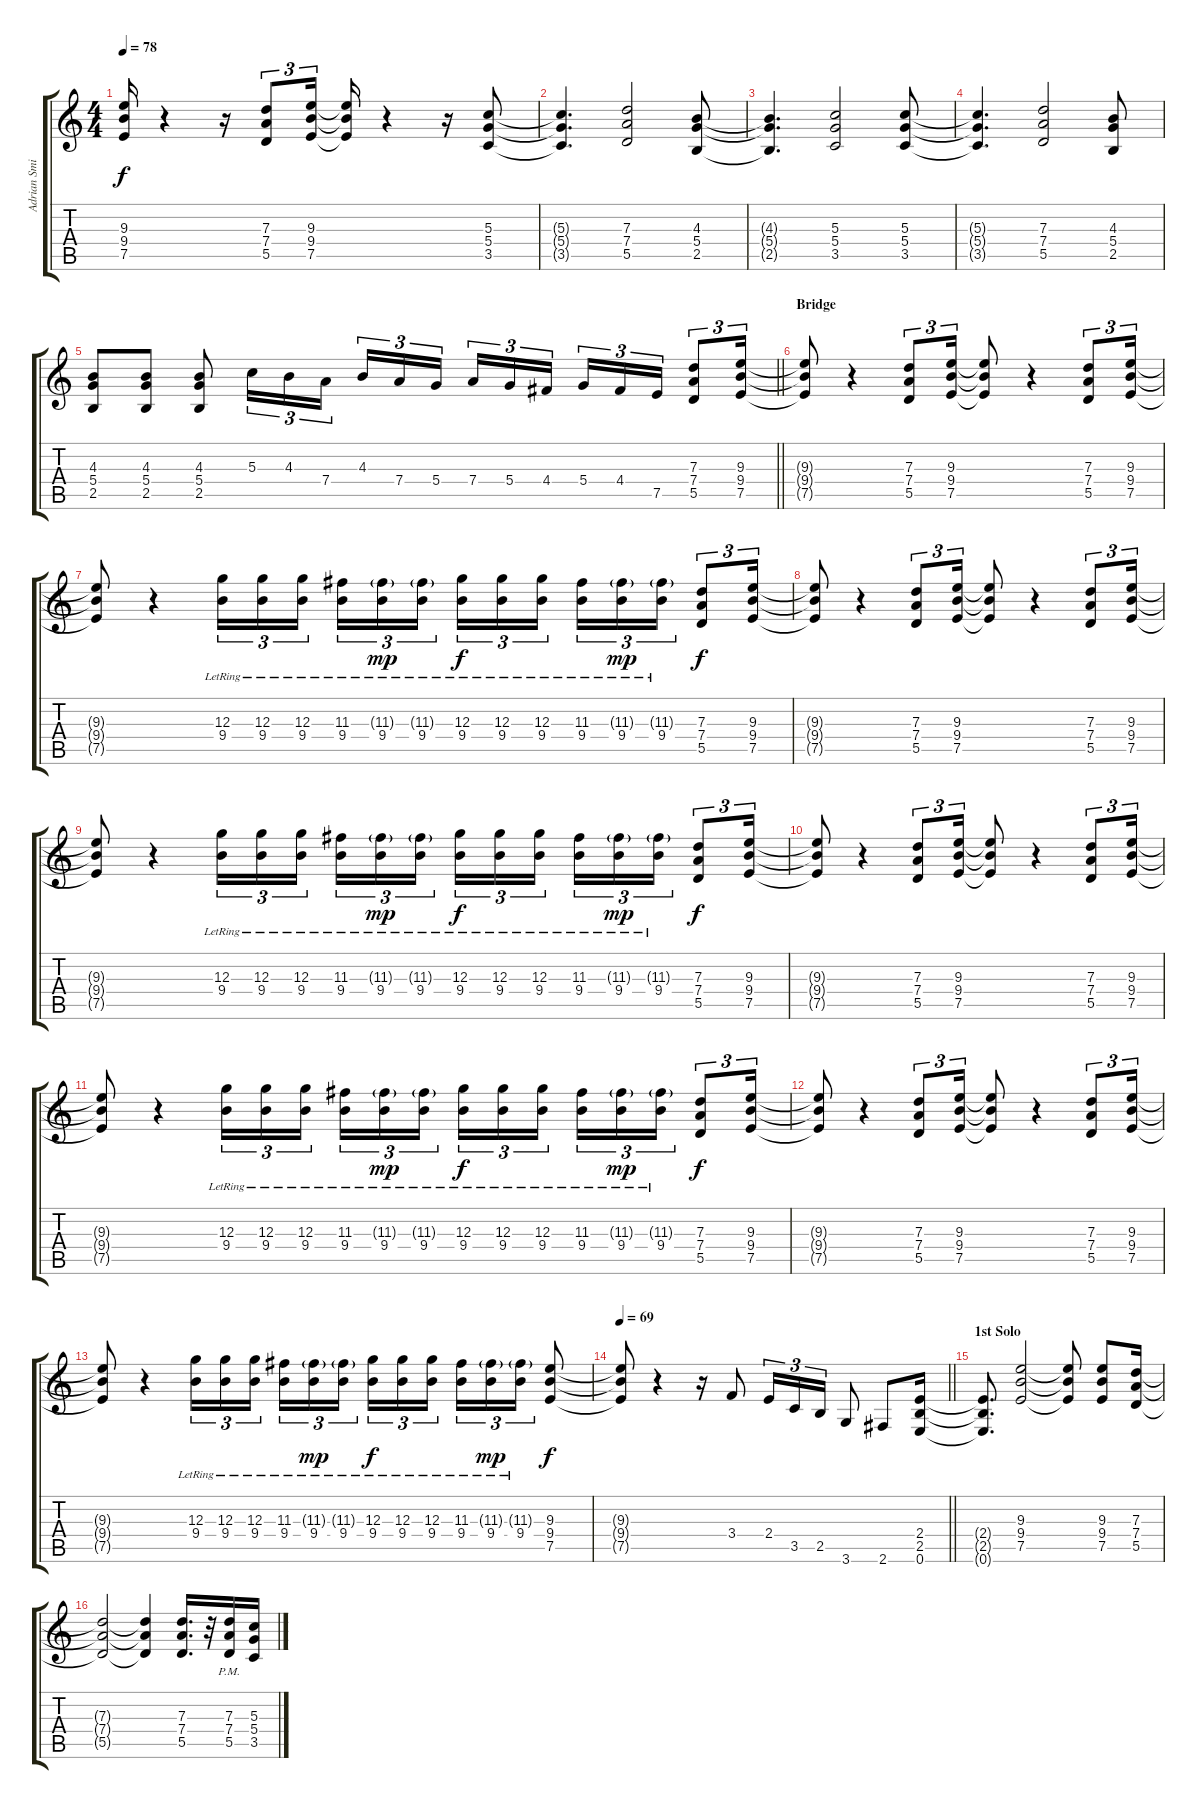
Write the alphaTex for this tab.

\track ("Adrian Smith" "Adrian Smi") {instrument distortionguitar}
\staff {score tabs}
\tuning (E4 B3 G3 D3 A2 E2) {hide}
\ts (4 4)
\tempo 78
\clef g2
\ks c
(9.3{t} 9.4{t} 7.5{t}).16{dy f} r.4 r.16 (7.3 7.4 5.5).8{tu (3 2)} (9.3 9.4 7.5).16{tu (3 2)} (9.3{t} 9.4{t} 7.5{t}).16 r.4 r.16 (5.3 5.4 3.5).8 |
(5.3{t} 5.4{t} 3.5{t}).4{d} (7.3 7.4 5.5).2 (4.3 5.4 2.5).8 |
(4.3{t} 5.4{t} 2.5{t}).4{d} (5.3 5.4 3.5).2 (5.3 5.4 3.5).8 |
(5.3{t} 5.4{t} 3.5{t}).4{d} (7.3 7.4 5.5).2 (4.3 5.4 2.5).8 |
\barLineRight lightlight
(4.3 5.4 2.5).8 (4.3 5.4 2.5).8 (4.3 5.4 2.5).8 5.3.16{tu (3 2)} 4.3.16{tu (3 2)} 7.4.16{tu (3 2)} 4.3.16{tu (3 2)} 7.4.16{tu (3 2)} 5.4.16{tu (3 2) beam splitsecondary} 7.4.16{tu (3 2)} 5.4.16{tu (3 2)} 4.4.16{tu (3 2)} 5.4.16{tu (3 2)} 4.4.16{tu (3 2)} 7.5.16{tu (3 2)} (7.3 7.4 5.5).8{tu (3 2)} (9.3 9.4 7.5).16{tu (3 2)} |
\section ("" "Bridge")
(9.3{t} 9.4{t} 7.5{t}).8 r.4 (7.3 7.4 5.5).8{tu (3 2)} (9.3 9.4 7.5).16{tu (3 2)} (9.3{t} 9.4{t} 7.5{t}).8 r.4 (7.3 7.4 5.5).8{tu (3 2)} (9.3 9.4 7.5).16{tu (3 2)} |
(9.3{t} 9.4{t} 7.5{t}).8 r.4 (12.3{lr} 9.4{lr}).16{tu (3 2)} (12.3{lr} 9.4{lr}).16{tu (3 2)} (12.3{lr} 9.4{lr}).16{tu (3 2)} (11.3{lr} 9.4{lr}).16{tu (3 2)} (11.3{g lr} 9.4{lr}).16{tu (3 2) dy mp} (11.3{g lr} 9.4{lr}).16{tu (3 2) beam splitsecondary} (12.3{lr} 9.4{lr}).16{tu (3 2) dy f} (12.3{lr} 9.4{lr}).16{tu (3 2)} (12.3{lr} 9.4{lr}).16{tu (3 2)} (11.3{lr} 9.4{lr}).16{tu (3 2)} (11.3{g lr} 9.4{lr}).16{tu (3 2) dy mp} (11.3{g lr} 9.4{lr}).16{tu (3 2)} (7.3 7.4 5.5).8{tu (3 2) dy f} (9.3 9.4 7.5).16{tu (3 2)} |
(9.3{t} 9.4{t} 7.5{t}).8 r.4 (7.3 7.4 5.5).8{tu (3 2)} (9.3 9.4 7.5).16{tu (3 2)} (9.3{t} 9.4{t} 7.5{t}).8 r.4 (7.3 7.4 5.5).8{tu (3 2)} (9.3 9.4 7.5).16{tu (3 2)} |
(9.3{t} 9.4{t} 7.5{t}).8 r.4 (12.3{lr} 9.4{lr}).16{tu (3 2)} (12.3{lr} 9.4{lr}).16{tu (3 2)} (12.3{lr} 9.4{lr}).16{tu (3 2)} (11.3{lr} 9.4{lr}).16{tu (3 2)} (11.3{g lr} 9.4{lr}).16{tu (3 2) dy mp} (11.3{g lr} 9.4{lr}).16{tu (3 2) beam splitsecondary} (12.3{lr} 9.4{lr}).16{tu (3 2) dy f} (12.3{lr} 9.4{lr}).16{tu (3 2)} (12.3{lr} 9.4{lr}).16{tu (3 2)} (11.3{lr} 9.4{lr}).16{tu (3 2)} (11.3{g lr} 9.4{lr}).16{tu (3 2) dy mp} (11.3{g lr} 9.4{lr}).16{tu (3 2)} (7.3 7.4 5.5).8{tu (3 2) dy f} (9.3 9.4 7.5).16{tu (3 2)} |
(9.3{t} 9.4{t} 7.5{t}).8 r.4 (7.3 7.4 5.5).8{tu (3 2)} (9.3 9.4 7.5).16{tu (3 2)} (9.3{t} 9.4{t} 7.5{t}).8 r.4 (7.3 7.4 5.5).8{tu (3 2)} (9.3 9.4 7.5).16{tu (3 2)} |
(9.3{t} 9.4{t} 7.5{t}).8 r.4 (12.3{lr} 9.4{lr}).16{tu (3 2)} (12.3{lr} 9.4{lr}).16{tu (3 2)} (12.3{lr} 9.4{lr}).16{tu (3 2)} (11.3{lr} 9.4{lr}).16{tu (3 2)} (11.3{g lr} 9.4{lr}).16{tu (3 2) dy mp} (11.3{g lr} 9.4{lr}).16{tu (3 2) beam splitsecondary} (12.3{lr} 9.4{lr}).16{tu (3 2) dy f} (12.3{lr} 9.4{lr}).16{tu (3 2)} (12.3{lr} 9.4{lr}).16{tu (3 2)} (11.3{lr} 9.4{lr}).16{tu (3 2)} (11.3{g lr} 9.4{lr}).16{tu (3 2) dy mp} (11.3{g lr} 9.4{lr}).16{tu (3 2)} (7.3 7.4 5.5).8{tu (3 2) dy f} (9.3 9.4 7.5).16{tu (3 2)} |
(9.3{t} 9.4{t} 7.5{t}).8 r.4 (7.3 7.4 5.5).8{tu (3 2)} (9.3 9.4 7.5).16{tu (3 2)} (9.3{t} 9.4{t} 7.5{t}).8 r.4 (7.3 7.4 5.5).8{tu (3 2)} (9.3 9.4 7.5).16{tu (3 2)} |
(9.3{t} 9.4{t} 7.5{t}).8 r.4 (12.3{lr} 9.4{lr}).16{tu (3 2)} (12.3{lr} 9.4{lr}).16{tu (3 2)} (12.3{lr} 9.4{lr}).16{tu (3 2)} (11.3{lr} 9.4{lr}).16{tu (3 2)} (11.3{g lr} 9.4{lr}).16{tu (3 2) dy mp} (11.3{g lr} 9.4{lr}).16{tu (3 2) beam splitsecondary} (12.3{lr} 9.4{lr}).16{tu (3 2) dy f} (12.3{lr} 9.4{lr}).16{tu (3 2)} (12.3{lr} 9.4{lr}).16{tu (3 2)} (11.3{lr} 9.4{lr}).16{tu (3 2)} (11.3{g lr} 9.4{lr}).16{tu (3 2) dy mp} (11.3{g lr} 9.4{lr}).16{tu (3 2)} (9.3 9.4 7.5).8{dy f} |
\tempo 69
\barLineRight lightlight
(9.3{t} 9.4{t} 7.5{t}).8 r.4 r.16 3.4.8 2.4.16{tu (3 2)} 3.5.16{tu (3 2)} 2.5.16{tu (3 2)} 3.6.8 2.6.8 (2.4 2.5 0.6).16 |
\section ("" "1st Solo")
(2.4{t} 2.5{t} 0.6{t}).8{d} (9.3 9.4 7.5).2 (9.3{t} 9.4{t} 7.5{t}).8 (9.3 9.4 7.5).8 (7.3 7.4 5.5).16 |
(7.3{t} 7.4{t} 5.5{t}).2 (7.3{t} 7.4{t} 5.5{t}).4 (7.3 7.4 5.5).16{d} r.32 (7.3{pm} 7.4{pm} 5.5{pm}).16 (5.3 5.4 3.5).16
